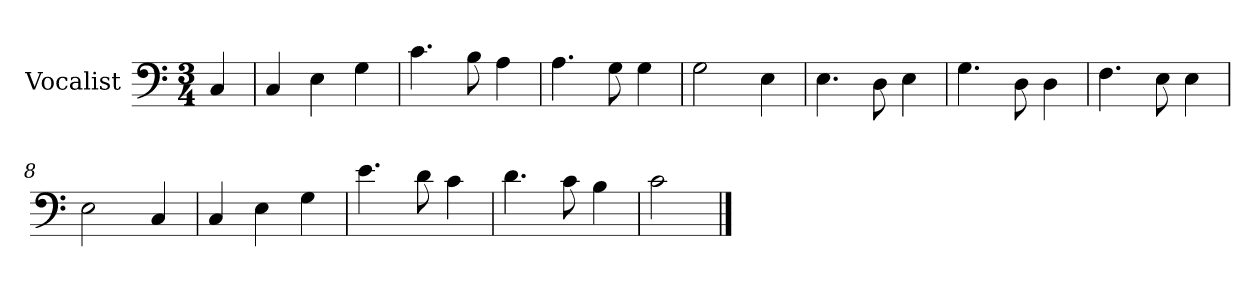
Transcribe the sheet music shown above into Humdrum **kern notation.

**kern
*part1
*staff1
*I"Vocalist
*k[]
*C:
*M3/4
=
4C
=1
4C
4E
4G
=2
4.c
8B
4A
=3
4.A
8G
4G
=4
2G
4E
=5
4.E
8D
4E
=6
4.G
8D
4D
=7
4.F
8E
4E
=8
2E
4C
=9
4C
4E
4G
=10
4.e
8d
4c
=11
4.d
8c
4B
=12
2c
==
*-
